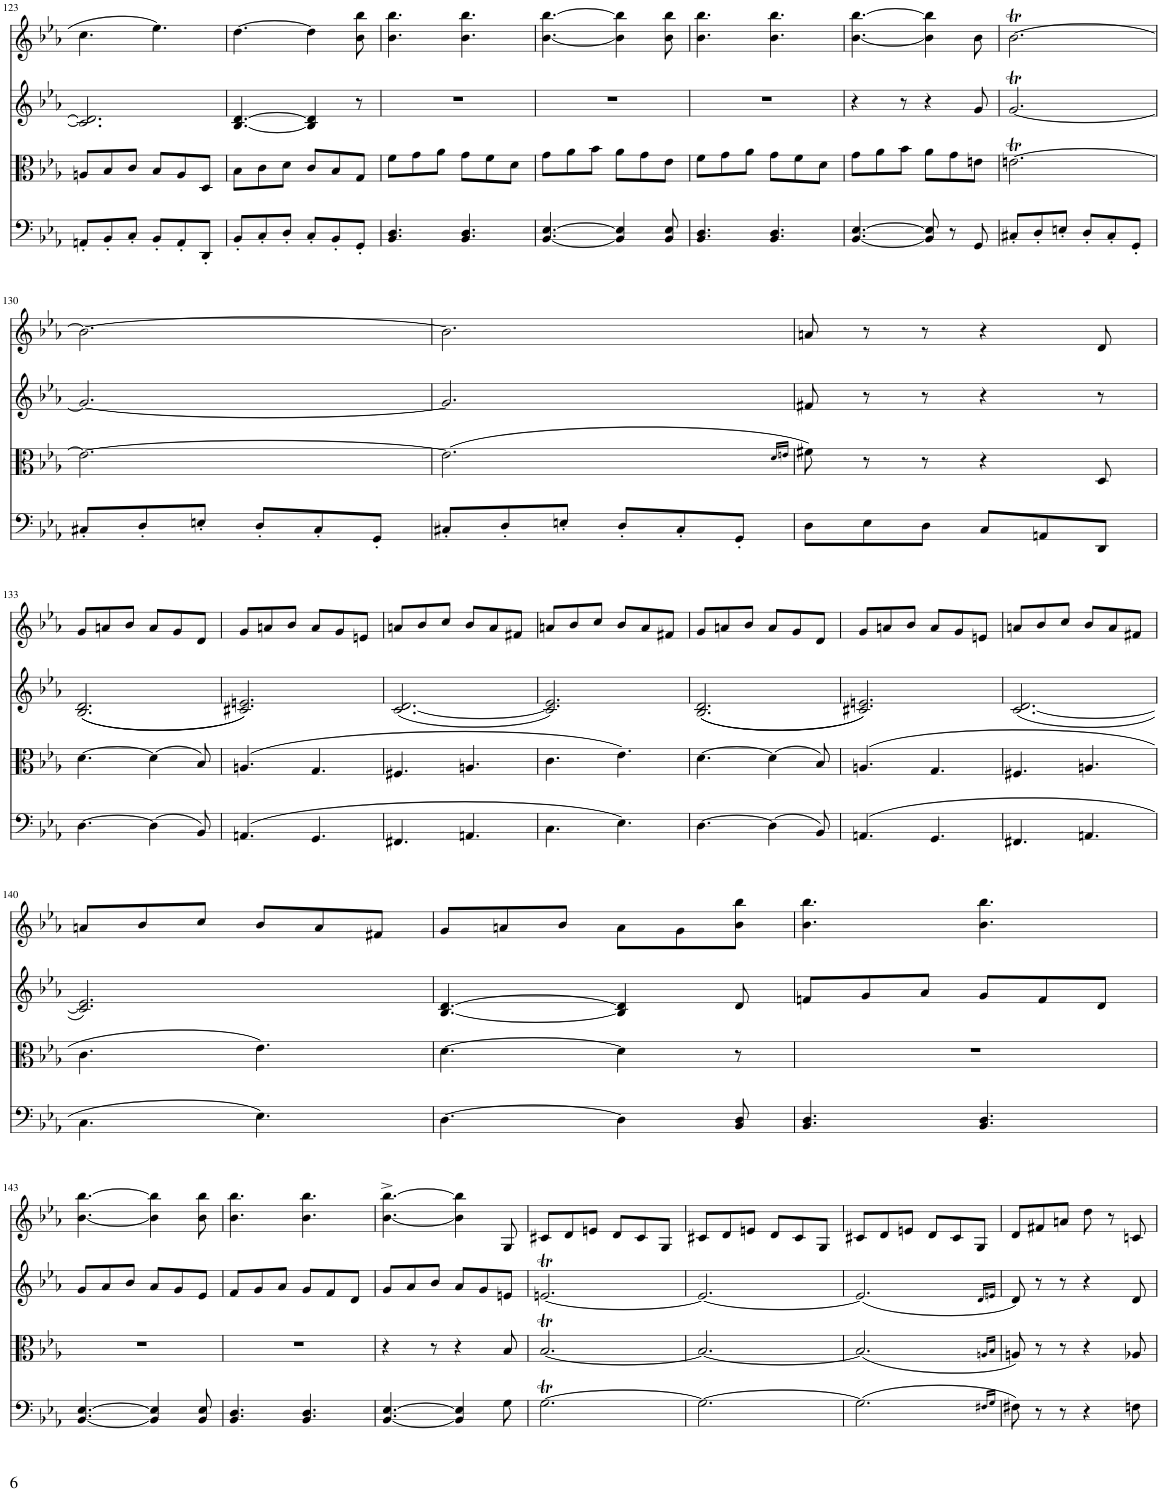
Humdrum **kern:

**kern	**kern	**kern	**kern
*part4	*part3	*part2	*part1
*staff4	*staff3	*staff2	*staff1
*I"Violoncello	*I"Viola	*I"Violin	*I"Violin
*I'Vc	*I'Vla	*I'Vln	*I'Vln
!!LO:PB:g=z
*clefF4	*clefC3	*clefG2	*clefG2
*k[b-e-a-]	*k[b-e-a-]	*k[b-e-a-]	*k[b-e-a-]
*M6/8	*M6/8	*M6/8	*M6/8
=123	=123	=123	=123
8AAn'/L	8An/L	2.c/] 2.d/]	4.cc\
8BB-'/	8B-/	.	.
8C'/J	8c/J	.	.
8BB-'/L	8B-/L	.	4.ee-\
8AA'/	8A/	.	.
8DD'/J	8D/J	.	.
=124	=124	=124	=124
8BB-'/L	8B-\L	[4.B-/ [4.d/	[4.dd\
8C'/	8c\	.	.
8D'/J	8d\J	.	.
8C'/L	8c/L	4B-/] 4d/]	4dd\]
8BB-'/	8B-/	.	.
8GG'/J	8G/J	8r	8b-\ 8bb-\
=125	=125	=125	=125
4.BB-/ 4.D/	8f\L	2.r	4.b-\ 4.bb-\
.	8g\	.	.
.	8a-\J	.	.
4.BB-/ 4.D/	8g\L	.	4.b-\ 4.bb-\
.	8f\	.	.
.	8d\J	.	.
=126	=126	=126	=126
[4.BB-/ [4.E-/	8g\L	2.r	[4.b-\ [4.bb-\
.	8a-\	.	.
.	8b-\J	.	.
4BB-/] 4E-/]	8a-\L	.	4b-\] 4bb-\]
.	8g\	.	.
8BB-/ 8E-/	8e-\J	.	8b-\ 8bb-\
=127	=127	=127	=127
4.BB-/ 4.D/	8f\L	2.r	4.b-\ 4.bb-\
.	8g\	.	.
.	8a-\J	.	.
4.BB-/ 4.D/	8g\L	.	4.b-\ 4.bb-\
.	8f\	.	.
.	8d\J	.	.
=128	=128	=128	=128
[4.BB-/ [4.E-/	8g\L	4r	[4.b-\ [4.bb-\
.	8a-\	.	.
.	8b-\J	8r	.
8BB-/] 8E-/]	8a-\L	4r	4b-\] 4bb-\]
8r	8g\	.	.
8GG/	8en\J	8g/	8b-\
=129	=129	=129	=129
8C#X'/L	[2.ent\	[2.gt/	[2.b-T\
8D'/	.	.	.
8En'/J	.	.	.
8D'/L	.	.	.
8C#'/	.	.	.
8GG'/J	.	.	.
!!LO:LB:g=z
=130	=130	=130	=130
8C#X'/L	2.e\_	2.g/_	2.b-\_
8D'/	.	.	.
8En'/J	.	.	.
8D'/L	.	.	.
8C#'/	.	.	.
8GG'/J	.	.	.
=131	=131	=131	=131
8C#X'/L	(2.e\]	2.g/]	2.b-\]
8D'/	.	.	.
8En'/J	.	.	.
8D'/L	.	.	.
8C#'/	.	.	.
8GG'/J	.	.	.
.	16qd/LL	.	.
.	16qen/JJ	.	.
=132	=132	=132	=132
8D\L	8f#X\)	8f#X/	8an/
8E-\	8r	8r	8r
8D\J	8r	8r	8r
8C/L	4r	4r	4r
8AAn/	.	.	.
8DD/J	8D/	8r	8d/
!!LO:LB:g=z
=133	=133	=133	=133
[4.D\	[4.d\	((2.B-/ 2.d/	8g/L
.	.	.	8an/
.	.	.	8b-/J
(4D\]	(4d\]	.	8a/L
.	.	.	8g/
8BB-/)	8B-/)	.	8d/J
=134	=134	=134	=134
(4.AAn/	(4.An/	2.c#X/ 2.en/))	8g/L
.	.	.	8an/
.	.	.	8b-/J
4.GG/	4.G/	.	8a/L
.	.	.	8g/
.	.	.	8en/J
=135	=135	=135	=135
4.FF#X/	4.F#X/	([2.c/ 2.d/	8an/L
.	.	.	8b-/
.	.	.	8cc/J
4.AAn/	4.An/	.	8b-/L
.	.	.	8a/
.	.	.	8f#X/J
=136	=136	=136	=136
4.C\	4.c\	2.c/] 2.e-/)	8an/L
.	.	.	8b-/
.	.	.	8cc/J
4.E-\)	4.e-\)	.	8b-/L
.	.	.	8a/
.	.	.	8f#X/J
=137	=137	=137	=137
[4.D\	[4.d\	((2.B-/ 2.d/	8g/L
.	.	.	8an/
.	.	.	8b-/J
(4D\]	(4d\]	.	8a/L
.	.	.	8g/
8BB-/)	8B-/)	.	8d/J
=138	=138	=138	=138
(4.AAn/	(4.An/	2.c#X/ 2.en/))	8g/L
.	.	.	8an/
.	.	.	8b-/J
4.GG/	4.G/	.	8a/L
.	.	.	8g/
.	.	.	8en/J
=139	=139	=139	=139
4.FF#X/	4.F#X/	([2.c/ 2.d/	8an/L
.	.	.	8b-/
.	.	.	8cc/J
4.AAn/	4.An/	.	8b-/L
.	.	.	8a/
.	.	.	8f#X/J
!!LO:LB:g=z
=140	=140	=140	=140
4.C\	4.c\	2.c/] 2.e-/)	8an/L
.	.	.	8b-/
.	.	.	8cc/J
4.E-\)	4.e-\)	.	8b-/L
.	.	.	8a/
.	.	.	8f#X/J
=141	=141	=141	=141
[4.D\	[4.d\	[4.B-/ [4.d/	8g/L
.	.	.	8an/
.	.	.	8b-/J
4D\]	4d\]	4B-/] 4d/]	8a\L
.	.	.	8g\
8BB-/ 8D/	8r	8d/	8b-\ 8bb-\J
=142	=142	=142	=142
4.BB-/ 4.D/	2.r	8fn/L	4.b-\ 4.bb-\
.	.	8g/	.
.	.	8a-/J	.
4.BB-/ 4.D/	.	8g/L	4.b-\ 4.bb-\
.	.	8f/	.
.	.	8d/J	.
!!LO:LB:g=z
=143	=143	=143	=143
[4.BB-/ [4.E-/	2.r	8g/L	[4.b-\ [4.bb-\
.	.	8a-/	.
.	.	8b-/J	.
4BB-/] 4E-/]	.	8a-/L	4b-\] 4bb-\]
.	.	8g/	.
8BB-/ 8E-/	.	8e-/J	8b-\ 8bb-\
=144	=144	=144	=144
4.BB-/ 4.D/	2.r	8f/L	4.b-\ 4.bb-\
.	.	8g/	.
.	.	8a-/J	.
4.BB-/ 4.D/	.	8g/L	4.b-\ 4.bb-\
.	.	8f/	.
.	.	8d/J	.
=145	=145	=145	=145
[4.BB-/ [4.E-/	4r	8g/L	[4.b-\^ [4.bb-\^
.	.	8a-/	.
.	8r	8b-/J	.
4BB-/] 4E-/]	4r	8a-/L	4b-\] 4bb-\]
.	.	8g/	.
8G\	8B-/	8en/J	8G/
=146	=146	=146	=146
[2.Gt\	[2.B-T/	[2.ent/	8c#X/L
.	.	.	8d/
.	.	.	8en/J
.	.	.	8d/L
.	.	.	8c#/
.	.	.	8G/J
=147	=147	=147	=147
2.G\_	2.B-/_	2.e/_	8c#X/L
.	.	.	8d/
.	.	.	8en/J
.	.	.	8d/L
.	.	.	8c#/
.	.	.	8G/J
=148	=148	=148	=148
(2.G\]	(2.B-/]	(2.e/]	8c#X/L
.	.	.	8d/
.	.	.	8en/J
.	.	.	8d/L
.	.	.	8c#/
.	.	.	8G/J
16qF#X/LL	16qAn/LL	16qd/LL	.
16qG/JJ	16qB-/JJ	16qen/JJ	.
=149	=149	=149	=149
8F#X\)	8An/)	8d/)	8d/L
8r	8r	8r	8f#X/
8r	8r	8r	8an/J
4r	4r	4r	8dd\
.	.	.	8r
8Fn\	8A-X/	8d/	8cn/
=	=	=	=
*-	*-	*-	*-
